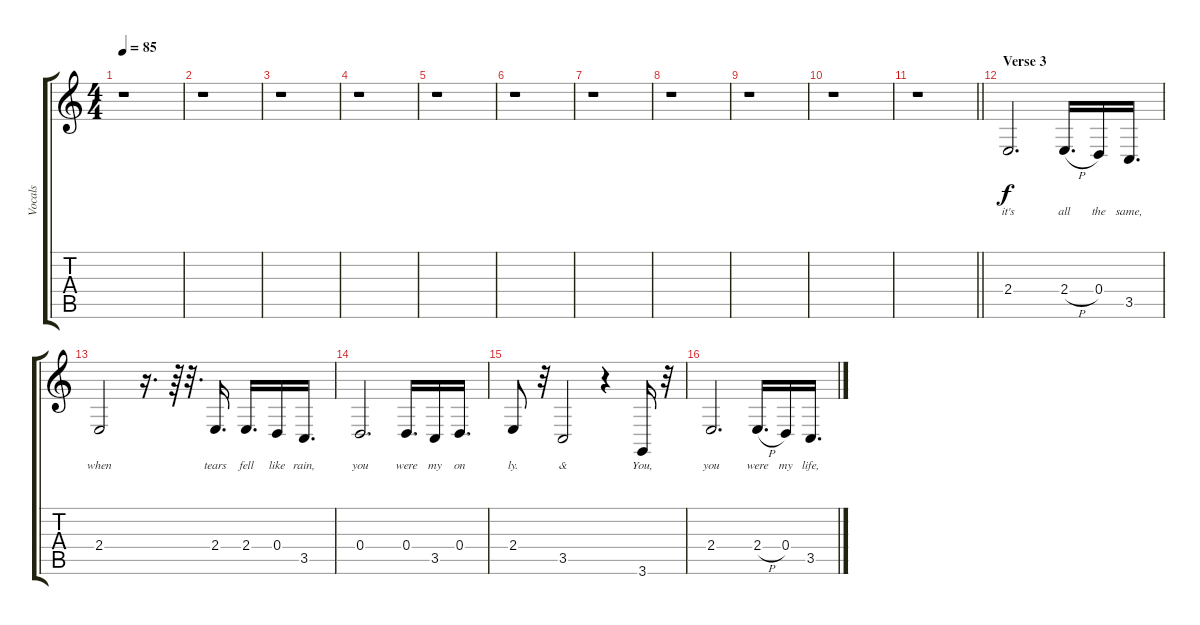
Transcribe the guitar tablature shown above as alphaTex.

\track ("Vocals" "Vocals") {instrument lead2sawtooth}
\staff {score tabs}
\tuning (E4 B3 G3 D3 A2 E2) {hide}
\ts (4 4)
\tempo 85
\clef g2
\ks c
r.1{dy f} |
r.1 |
r.1 |
r.1 |
r.1 |
r.1 |
r.1 |
r.1 |
r.1 |
r.1 |
\barLineRight lightlight
r.1 |
\section ("" "Verse 3")
2.4.2{d lyrics (0 "it's") lyrics (1 "") lyrics (2 "") lyrics (3 "") lyrics (4 "")} 2.4{h}.16{d lyrics (0 "all") lyrics (1 "") lyrics (2 "") lyrics (3 "") lyrics (4 "")} 0.4.16{lyrics (0 "the") lyrics (1 "") lyrics (2 "") lyrics (3 "") lyrics (4 "")} 3.5.16{d lyrics (0 "same,") lyrics (1 "") lyrics (2 "") lyrics (3 "") lyrics (4 "")} |
2.4.2{lyrics (0 "when") lyrics (1 "") lyrics (2 "") lyrics (3 "") lyrics (4 "")} r.16{d} r.64 r.32{d} 2.4.16{d lyrics (0 "tears") lyrics (1 "") lyrics (2 "") lyrics (3 "") lyrics (4 "")} 2.4.16{d lyrics (0 "fell") lyrics (1 "") lyrics (2 "") lyrics (3 "") lyrics (4 "")} 0.4.16{lyrics (0 "like") lyrics (1 "") lyrics (2 "") lyrics (3 "") lyrics (4 "")} 3.5.16{d lyrics (0 "rain,") lyrics (1 "") lyrics (2 "") lyrics (3 "") lyrics (4 "")} |
0.4.2{d lyrics (0 "you") lyrics (1 "") lyrics (2 "") lyrics (3 "") lyrics (4 "")} 0.4.16{d lyrics (0 "were") lyrics (1 "") lyrics (2 "") lyrics (3 "") lyrics (4 "")} 3.5.16{lyrics (0 "my") lyrics (1 "") lyrics (2 "") lyrics (3 "") lyrics (4 "")} 0.4.16{d lyrics (0 "on") lyrics (1 "") lyrics (2 "") lyrics (3 "") lyrics (4 "")} |
2.4.8{lyrics (0 "ly.") lyrics (1 "") lyrics (2 "") lyrics (3 "") lyrics (4 "")} r.32 3.5.2{lyrics (0 "&") lyrics (1 "") lyrics (2 "") lyrics (3 "") lyrics (4 "")} r.4 3.6.16{lyrics (0 "You,") lyrics (1 "") lyrics (2 "") lyrics (3 "") lyrics (4 "")} r.32 |
2.4.2{d lyrics (0 "you") lyrics (1 "") lyrics (2 "") lyrics (3 "") lyrics (4 "")} 2.4{h}.16{d lyrics (0 "were") lyrics (1 "") lyrics (2 "") lyrics (3 "") lyrics (4 "")} 0.4.16{lyrics (0 "my") lyrics (1 "") lyrics (2 "") lyrics (3 "") lyrics (4 "")} 3.5.16{d lyrics (0 "life,") lyrics (1 "") lyrics (2 "") lyrics (3 "") lyrics (4 "")}
